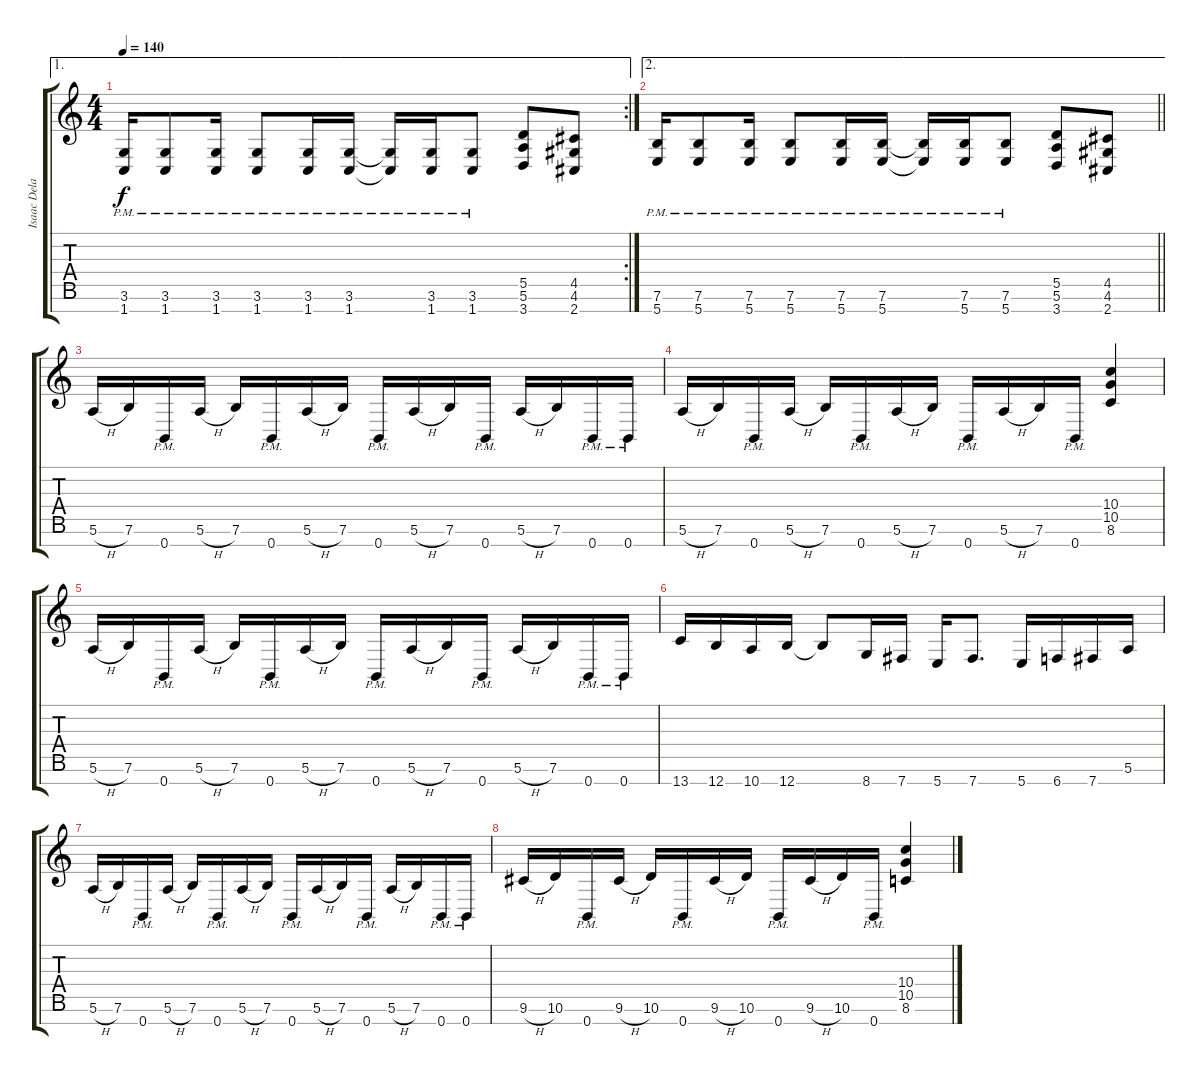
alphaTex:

\track ("Isaac Delahaye" "Isaac Dela") {instrument distortionguitar}
\staff {score tabs}
\tuning (E4 B3 G3 D3 A2 E2 B1) {hide}
\ae 1
\rc 2
\ts (4 4)
\tempo 140
\clef g2
\ks c
(3.6{pm} 1.7{pm}).16{dy f} (3.6{pm} 1.7{pm}).8 (3.6{pm} 1.7{pm}).16 (3.6{pm} 1.7{pm}).8 (3.6{pm} 1.7{pm}).16 (3.6{pm} 1.7{pm}).16 (3.6{pm t} 1.7{pm t}).16 (3.6{pm} 1.7{pm}).16 (3.6{pm} 1.7{pm}).8 (5.5 5.6 3.7).8 (4.5 4.6 2.7).8 |
\ae 2
\barLineRight lightlight
(7.6{pm} 5.7{pm}).16 (7.6{pm} 5.7{pm}).8 (7.6{pm} 5.7{pm}).16 (7.6{pm} 5.7{pm}).8 (7.6{pm} 5.7{pm}).16 (7.6{pm} 5.7{pm}).16 (7.6{pm t} 5.7{pm t}).16 (7.6{pm} 5.7{pm}).16 (7.6{pm} 5.7{pm}).8 (5.5 5.6 3.7).8 (4.5 4.6 2.7).8 |
5.6{h}.16 7.6.16 0.7{pm}.16 5.6{h}.16 7.6.16 0.7{pm}.16 5.6{h}.16 7.6.16 0.7{pm}.16 5.6{h}.16 7.6.16 0.7{pm}.16 5.6{h}.16 7.6.16 0.7{pm}.16 0.7{pm}.16 |
5.6{h}.16 7.6.16 0.7{pm}.16 5.6{h}.16 7.6.16 0.7{pm}.16 5.6{h}.16 7.6.16 0.7{pm}.16 5.6{h}.16 7.6.16 0.7{pm}.16 (10.4 10.5 8.6).4 |
5.6{h}.16 7.6.16 0.7{pm}.16 5.6{h}.16 7.6.16 0.7{pm}.16 5.6{h}.16 7.6.16 0.7{pm}.16 5.6{h}.16 7.6.16 0.7{pm}.16 5.6{h}.16 7.6.16 0.7{pm}.16 0.7{pm}.16 |
13.7.16 12.7.16 10.7.16 12.7.16 12.7{t}.8 8.7.16 7.7.16 5.7.16 7.7.8{d} 5.7.16 6.7.16 7.7.16 5.6.16 |
5.6{h}.16 7.6.16 0.7{pm}.16 5.6{h}.16 7.6.16 0.7{pm}.16 5.6{h}.16 7.6.16 0.7{pm}.16 5.6{h}.16 7.6.16 0.7{pm}.16 5.6{h}.16 7.6.16 0.7{pm}.16 0.7{pm}.16 |
9.6{h}.16 10.6.16 0.7{pm}.16 9.6{h}.16 10.6.16 0.7{pm}.16 9.6{h}.16 10.6.16 0.7{pm}.16 9.6{h}.16 10.6.16 0.7{pm}.16 (10.4 10.5 8.6).4
